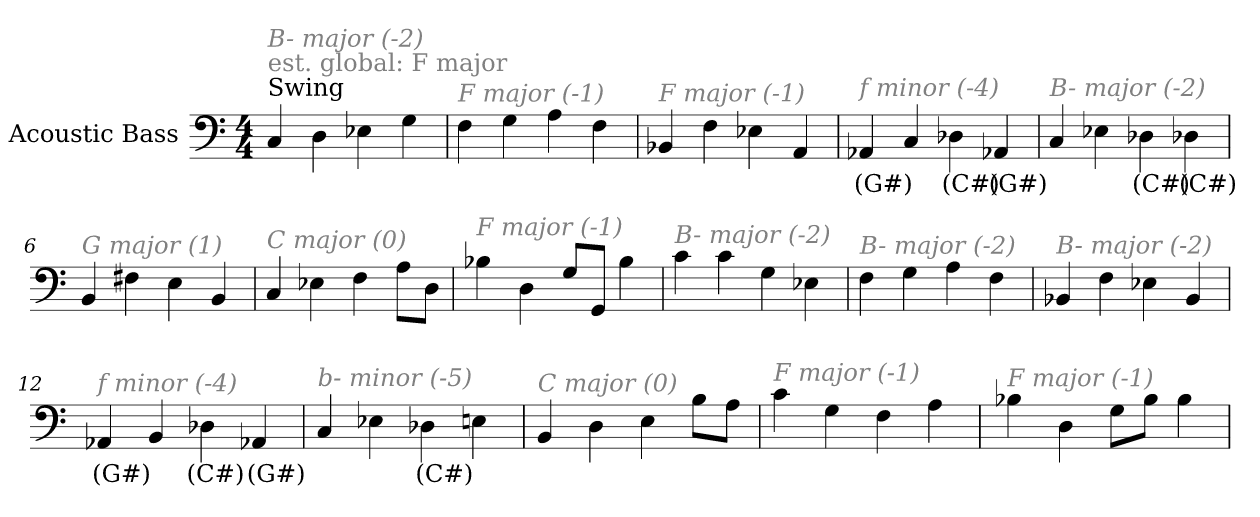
**kern	**text
*part1	*part1
*staff1	*staff1
*I"Acoustic Bass	*
*clefF4	*
*ITrd7c12	*
*k[]	*
*C:	*
*M4/4	*
*MM145	*
=1	=1
!LO:TX:a:t=Swing	!
!LO:TX:a:color=#808080:t=est. global&colon; F major	!
!LO:TX:i:color=#808080:t=B- major (-2)	!
4CC	.
4DD	.
4EE-X	.
4GG	.
=2	=2
!LO:TX:i:color=#808080:t=F major (-1)	!
4FF	.
4GG	.
4AA	.
4FF	.
=3	=3
!LO:TX:i:color=#808080:t=F major (-1)	!
4BBB-X	.
4FF	.
4EE-X	.
4AAA	.
=4	=4
!LO:TX:i:color=#808080:t=f minor (-4)	!
4AAA-Xi	(G#)
4CC	.
4DD-Xi	(C#)
4AAA-Xi	(G#)
=5	=5
!LO:TX:i:color=#808080:t=B- major (-2)	!
4CC	.
4EE-X	.
4DD-Xi	(C#)
4DD-Xi	(C#)
=6	=6
!LO:TX:i:color=#808080:t=G major (1)	!
4BBB	.
4FF#X	.
4EE	.
4BBB	.
=7	=7
!LO:TX:i:color=#808080:t=C major (0)	!
4CC	.
4EE-X	.
4FF	.
8AAL	.
8DDJ	.
=8	=8
!LO:TX:i:color=#808080:t=F major (-1)	!
4BB-X	.
4DD	.
8GGL	.
8GGGJ	.
4BB-	.
=9	=9
!LO:TX:i:color=#808080:t=B- major (-2)	!
4C	.
4C	.
4GG	.
4EE-X	.
=10	=10
!LO:TX:i:color=#808080:t=B- major (-2)	!
4FF	.
4GG	.
4AA	.
4FF	.
=11	=11
!LO:TX:i:color=#808080:t=B- major (-2)	!
4BBB-X	.
4FF	.
4EE-X	.
4BBB-	.
=12	=12
!LO:TX:i:color=#808080:t=f minor (-4)	!
4AAA-Xi	(G#)
4BBB	.
4DD-Xi	(C#)
4AAA-Xi	(G#)
=13	=13
!LO:TX:i:color=#808080:t=b- minor (-5)	!
4CC	.
4EE-X	.
4DD-Xi	(C#)
4EEn	.
=14	=14
!LO:TX:i:color=#808080:t=C major (0)	!
4BBB	.
4DD	.
4EE	.
8BBL	.
8AAJ	.
=15	=15
!LO:TX:i:color=#808080:t=F major (-1)	!
4C	.
4GG	.
4FF	.
4AA	.
=16	=16
!LO:TX:i:color=#808080:t=F major (-1)	!
4BB-X	.
4DD	.
8GGL	.
8BB-J	.
4BB-	.
=	=
*-	*-
